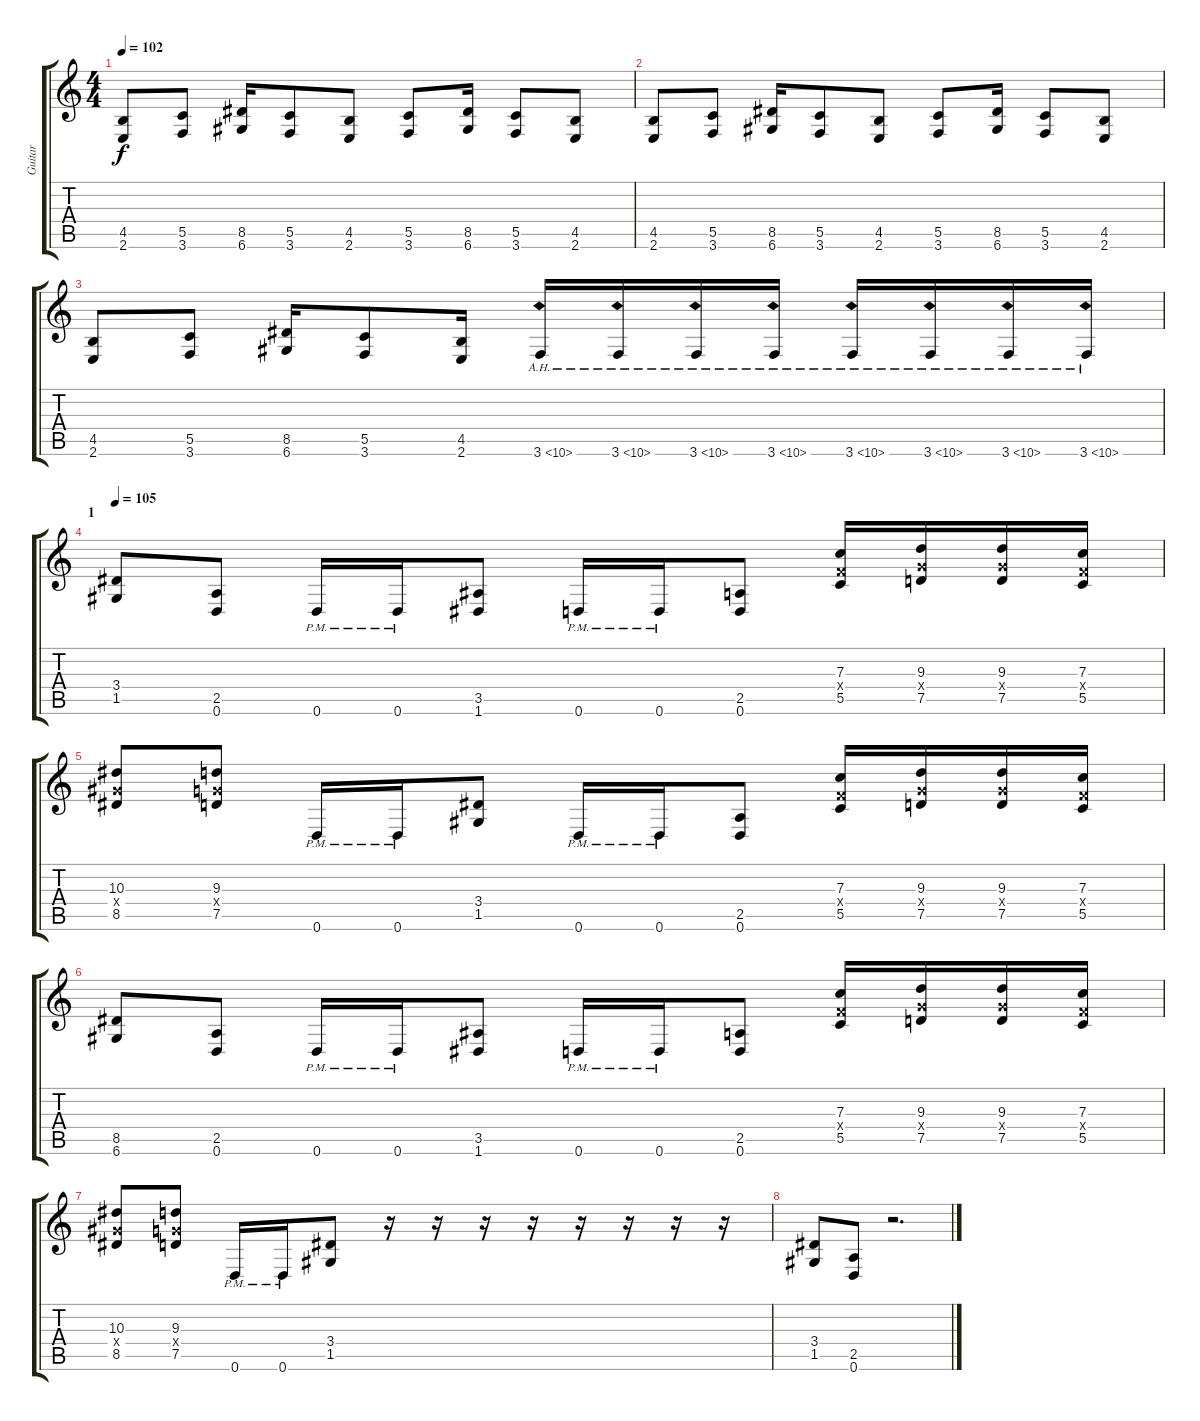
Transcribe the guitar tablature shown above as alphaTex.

\track ("Guitar" "Guitar") {instrument distortionguitar}
\staff {score tabs}
\tuning (D4 A3 F3 C3 G2 D2) {hide}
\ts (4 4)
\tempo 102
\clef g2
\ks c
(4.5 2.6).8{dy f} (5.5 3.6).8 (8.5 6.6).16 (5.5 3.6).8 (4.5 2.6).8 (5.5 3.6).8 (8.5 6.6).16 (5.5 3.6).8 (4.5 2.6).8 |
(4.5 2.6).8 (5.5 3.6).8 (8.5 6.6).16 (5.5 3.6).8 (4.5 2.6).8 (5.5 3.6).8 (8.5 6.6).16 (5.5 3.6).8 (4.5 2.6).8 |
(4.5 2.6).8 (5.5 3.6).8 (8.5 6.6).16 (5.5 3.6).8 (4.5 2.6).16 3.6{ah 7}.16 3.6{ah 7}.16 3.6{ah 7}.16 3.6{ah 7}.16 3.6{ah 7}.16 3.6{ah 7}.16 3.6{ah 7}.16 3.6{ah 7}.16 |
\section ("" "1")
\tempo 105
(3.4 1.5).8 (2.5 0.6).8 0.6{pm}.16 0.6{pm}.16 (3.5 1.6).8 0.6{pm}.16 0.6{pm}.16 (2.5 0.6).8 (7.3 5.4{x} 5.5).16 (9.3 7.4{x} 7.5).16 (9.3 7.4{x} 7.5).16 (7.3 5.4{x} 5.5).16 |
(10.3 8.4{x} 8.5).8 (9.3 7.4{x} 7.5).8 0.6{pm}.16 0.6{pm}.16 (3.4 1.5).8 0.6{pm}.16 0.6{pm}.16 (2.5 0.6).8 (7.3 5.4{x} 5.5).16 (9.3 7.4{x} 7.5).16 (9.3 7.4{x} 7.5).16 (7.3 5.4{x} 5.5).16 |
(8.5 6.6).8 (2.5 0.6).8 0.6{pm}.16 0.6{pm}.16 (3.5 1.6).8 0.6{pm}.16 0.6{pm}.16 (2.5 0.6).8 (7.3 5.4{x} 5.5).16 (9.3 7.4{x} 7.5).16 (9.3 7.4{x} 7.5).16 (7.3 5.4{x} 5.5).16 |
(10.3 8.4{x} 8.5).8 (9.3 7.4{x} 7.5).8 0.6{pm}.16 0.6{pm}.16 (3.4 1.5).8 r.16 r.16 r.16 r.16 r.16 r.16 r.16 r.16 |
(3.4 1.5).8 (2.5 0.6).8 r.2{d}
